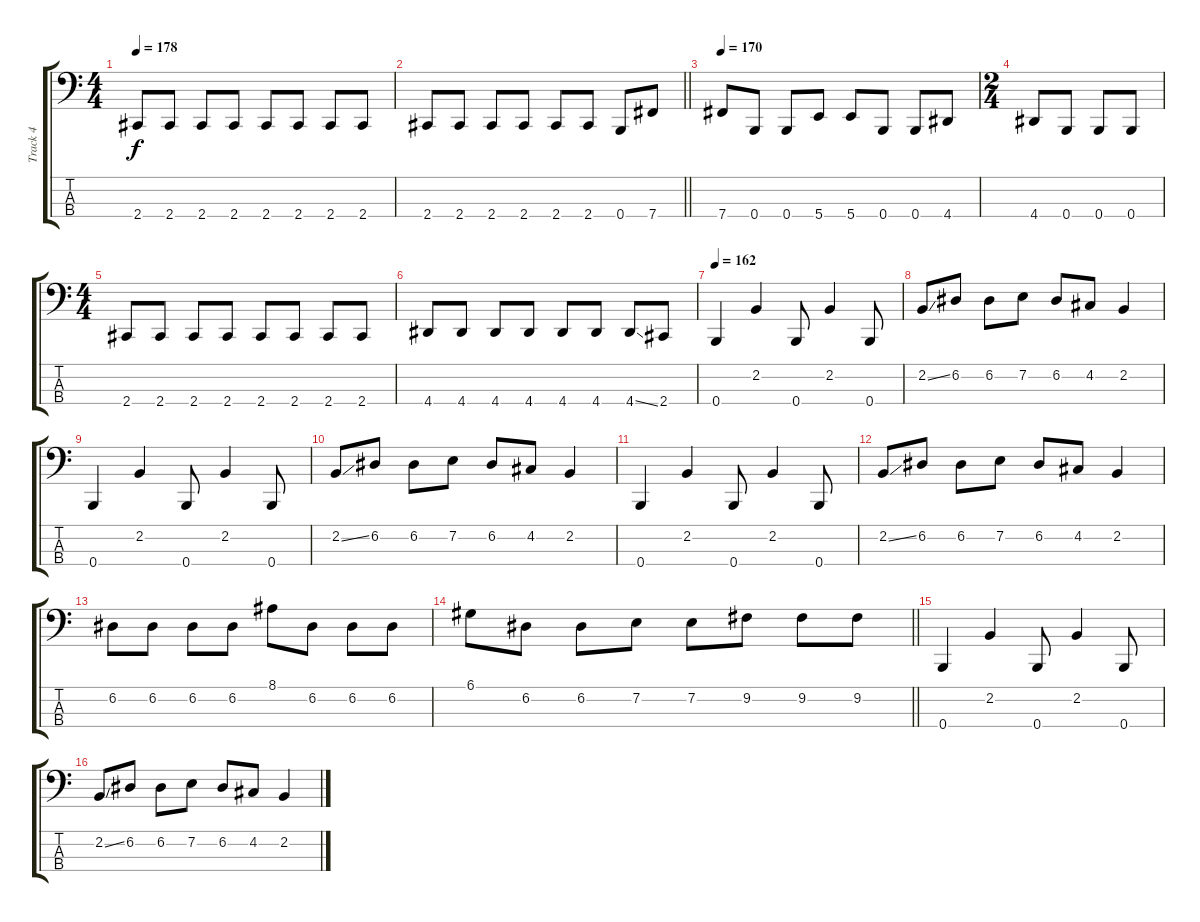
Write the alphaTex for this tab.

\track ("Track 4" "Track 4") {instrument electricbasspick}
\staff {score tabs}
\tuning (D2 A1 E1 B0) {hide}
\ts (4 4)
\tempo 178
\clef f4
\ks c
2.4.8{dy f} 2.4.8 2.4.8 2.4.8 2.4.8 2.4.8 2.4.8 2.4.8 |
\barLineRight lightlight
2.4.8 2.4.8 2.4.8 2.4.8 2.4.8 2.4.8 0.4.8 7.4.8 |
\section ("" "")
\tempo 170
7.4.8 0.4.8 0.4.8 5.4.8 5.4.8 0.4.8 0.4.8 4.4.8 |
\ts (2 4)
4.4.8 0.4.8 0.4.8 0.4.8 |
\ts (4 4)
2.4.8 2.4.8 2.4.8 2.4.8 2.4.8 2.4.8 2.4.8 2.4.8 |
4.4.8 4.4.8 4.4.8 4.4.8 4.4.8 4.4.8 4.4{ss}.8 2.4.8 |
\tempo 162
0.4.4 2.2.4 0.4.8 2.2.4 0.4.8 |
2.2{ss}.8 6.2.8 6.2.8 7.2.8 6.2.8 4.2.8 2.2.4 |
0.4.4 2.2.4 0.4.8 2.2.4 0.4.8 |
2.2{ss}.8 6.2.8 6.2.8 7.2.8 6.2.8 4.2.8 2.2.4 |
0.4.4 2.2.4 0.4.8 2.2.4 0.4.8 |
2.2{ss}.8 6.2.8 6.2.8 7.2.8 6.2.8 4.2.8 2.2.4 |
6.2.8 6.2.8 6.2.8 6.2.8 8.1.8 6.2.8 6.2.8 6.2.8 |
\barLineRight lightlight
6.1.8 6.2.8 6.2.8 7.2.8 7.2.8 9.2.8 9.2.8 9.2.8 |
0.4.4 2.2.4 0.4.8 2.2.4 0.4.8 |
2.2{ss}.8 6.2.8 6.2.8 7.2.8 6.2.8 4.2.8 2.2.4
